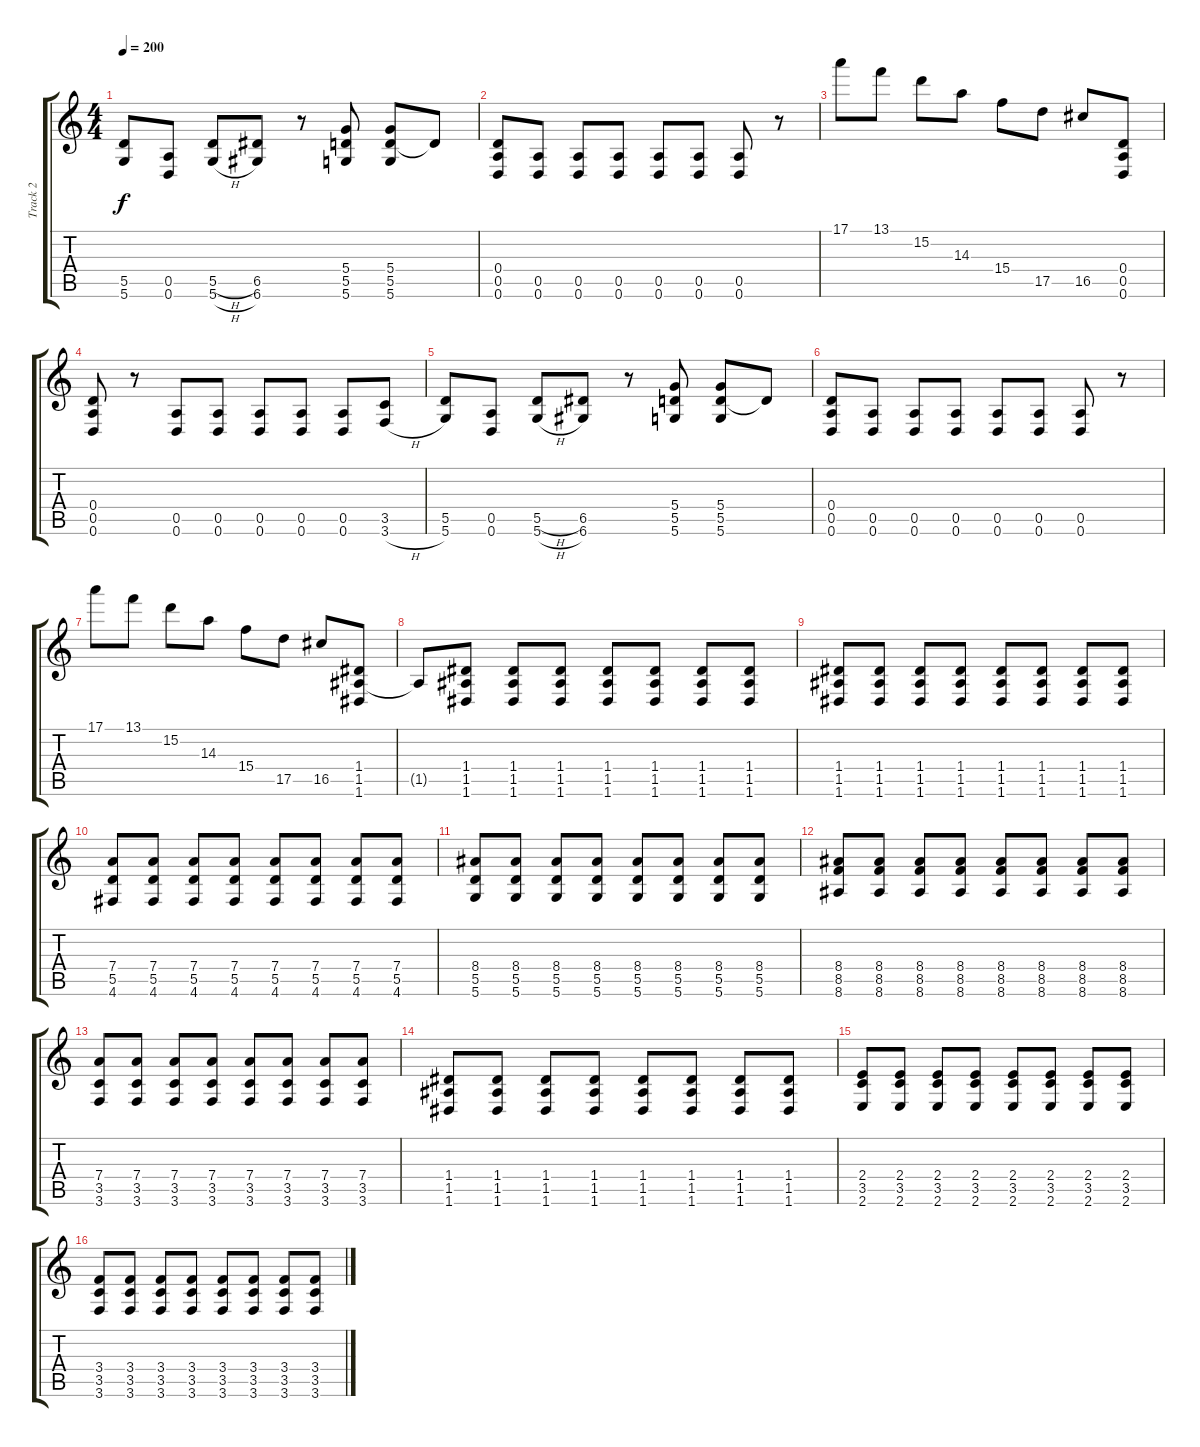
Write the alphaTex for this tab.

\track ("Track 2" "Track 2") {instrument distortionguitar}
\staff {score tabs}
\tuning (E4 B3 G3 D3 A2 D2) {hide}
\ts (4 4)
\tempo 200
\clef g2
\ks c
(5.5 5.6).8{dy f} (0.5 0.6).8 (5.5{h} 5.6{h}).8 (6.5 6.6).8 r.8 (5.4 5.5 5.6).8 (5.4 5.5 5.6).8 5.5{t}.8 |
(0.4 0.5 0.6).8 (0.5 0.6).8 (0.5 0.6).8 (0.5 0.6).8 (0.5 0.6).8 (0.5 0.6).8 (0.5 0.6).8 r.8 |
17.1.8 13.1.8 15.2.8 14.3.8 15.4.8 17.5.8 16.5.8 (0.4 0.5 0.6).8 |
(0.4 0.5 0.6).8 r.8 (0.5 0.6).8 (0.5 0.6).8 (0.5 0.6).8 (0.5 0.6).8 (0.5 0.6).8 (3.5 3.6{h}).8 |
(5.5 5.6).8 (0.5 0.6).8 (5.5{h} 5.6{h}).8 (6.5 6.6).8 r.8 (5.4 5.5 5.6).8 (5.4 5.5 5.6).8 5.5{t}.8 |
(0.4 0.5 0.6).8 (0.5 0.6).8 (0.5 0.6).8 (0.5 0.6).8 (0.5 0.6).8 (0.5 0.6).8 (0.5 0.6).8 r.8 |
17.1.8 13.1.8 15.2.8 14.3.8 15.4.8 17.5.8 16.5.8 (1.4 1.5 1.6).8 |
1.5{t}.8 (1.4 1.5 1.6).8 (1.4 1.5 1.6).8 (1.4 1.5 1.6).8 (1.4 1.5 1.6).8 (1.4 1.5 1.6).8 (1.4 1.5 1.6).8 (1.4 1.5 1.6).8 |
(1.4 1.5 1.6).8 (1.4 1.5 1.6).8 (1.4 1.5 1.6).8 (1.4 1.5 1.6).8 (1.4 1.5 1.6).8 (1.4 1.5 1.6).8 (1.4 1.5 1.6).8 (1.4 1.5 1.6).8 |
(7.4 5.5 4.6).8 (7.4 5.5 4.6).8 (7.4 5.5 4.6).8 (7.4 5.5 4.6).8 (7.4 5.5 4.6).8 (7.4 5.5 4.6).8 (7.4 5.5 4.6).8 (7.4 5.5 4.6).8 |
(8.4 5.5 5.6).8 (8.4 5.5 5.6).8 (8.4 5.5 5.6).8 (8.4 5.5 5.6).8 (8.4 5.5 5.6).8 (8.4 5.5 5.6).8 (8.4 5.5 5.6).8 (8.4 5.5 5.6).8 |
(8.4 8.5 8.6).8 (8.4 8.5 8.6).8 (8.4 8.5 8.6).8 (8.4 8.5 8.6).8 (8.4 8.5 8.6).8 (8.4 8.5 8.6).8 (8.4 8.5 8.6).8 (8.4 8.5 8.6).8 |
(7.4 3.5 3.6).8 (7.4 3.5 3.6).8 (7.4 3.5 3.6).8 (7.4 3.5 3.6).8 (7.4 3.5 3.6).8 (7.4 3.5 3.6).8 (7.4 3.5 3.6).8 (7.4 3.5 3.6).8 |
(1.4 1.5 1.6).8 (1.4 1.5 1.6).8 (1.4 1.5 1.6).8 (1.4 1.5 1.6).8 (1.4 1.5 1.6).8 (1.4 1.5 1.6).8 (1.4 1.5 1.6).8 (1.4 1.5 1.6).8 |
(2.4 3.5 2.6).8 (2.4 3.5 2.6).8 (2.4 3.5 2.6).8 (2.4 3.5 2.6).8 (2.4 3.5 2.6).8 (2.4 3.5 2.6).8 (2.4 3.5 2.6).8 (2.4 3.5 2.6).8 |
(3.4 3.5 3.6).8 (3.4 3.5 3.6).8 (3.4 3.5 3.6).8 (3.4 3.5 3.6).8 (3.4 3.5 3.6).8 (3.4 3.5 3.6).8 (3.4 3.5 3.6).8 (3.4 3.5 3.6).8
